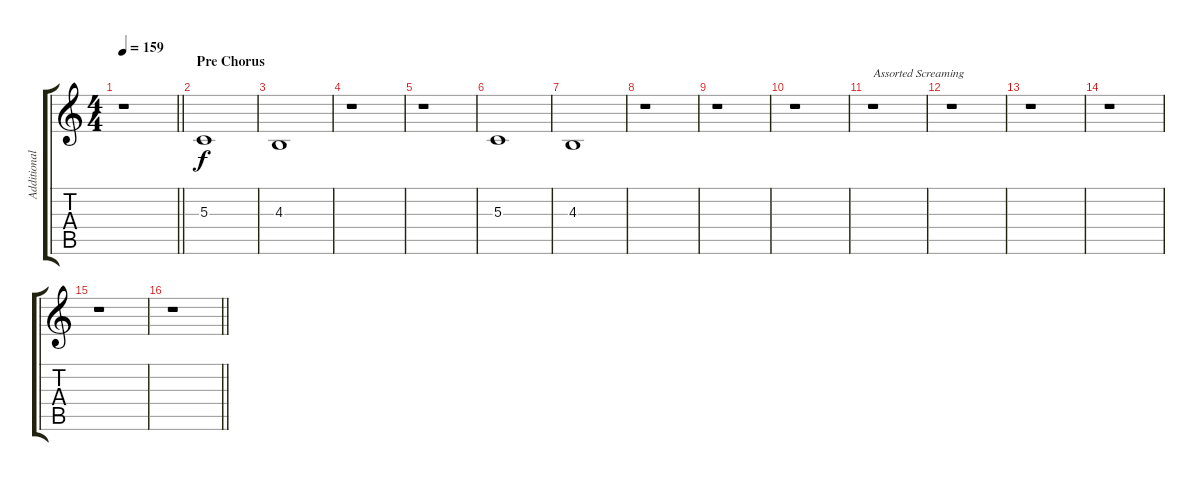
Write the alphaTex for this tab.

\track ("Additional Vocals" "Additional") {instrument sopranosax}
\staff {score tabs}
\tuning (E4 B3 G3 D3 A2 E2) {hide}
\ts (4 4)
\tempo 159
\clef g2
\barLineRight lightlight
\ks c
r.1{dy f} |
\section ("" "Pre Chorus")
5.3.1 |
4.3.1 |
r.1 |
r.1 |
5.3.1 |
4.3.1 |
r.1 |
r.1 |
r.1 |
r.1{txt "Assorted Screaming"} |
r.1 |
r.1 |
r.1 |
r.1 |
\barLineRight lightlight
r.1
